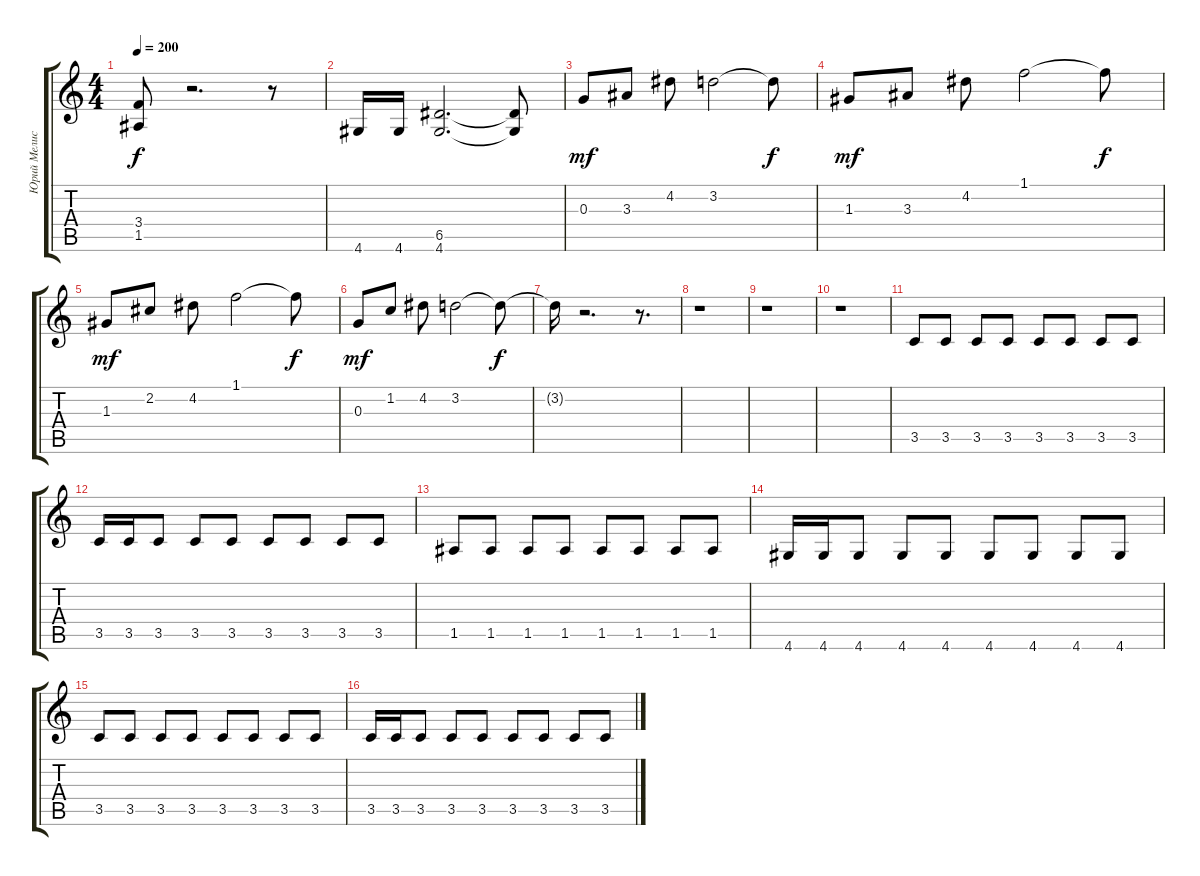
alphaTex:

\track ("Юрий Мелисов" "Юрий Мелис") {instrument overdrivenguitar}
\staff {score tabs}
\tuning (E4 B3 G3 D3 A2 E2) {hide}
\ts (4 4)
\tempo 200
\clef g2
\ks c
(3.4 1.5).8{dy f} r.2{d} r.8 |
4.6.16 4.6.16 (6.5 4.6).2{d} (6.5{t} 4.6{t}).8 |
0.3.8{dy mf} 3.3.8 4.2.8 3.2.2 3.2{t}.8{dy f} |
1.3.8{dy mf} 3.3.8 4.2.8 1.1.2 1.1{t}.8{dy f} |
1.3.8{dy mf} 2.2.8 4.2.8 1.1.2 1.1{t}.8{dy f} |
0.3.8{dy mf} 1.2.8 4.2.8 3.2.2 3.2{t}.8{dy f} |
3.2{t}.16 r.2{d} r.8{d} |
r.1 |
r.1 |
r.1 |
3.5.8 3.5.8 3.5.8 3.5.8 3.5.8 3.5.8 3.5.8 3.5.8 |
3.5.16 3.5.16 3.5.8 3.5.8 3.5.8 3.5.8 3.5.8 3.5.8 3.5.8 |
1.5.8 1.5.8 1.5.8 1.5.8 1.5.8 1.5.8 1.5.8 1.5.8 |
4.6.16 4.6.16 4.6.8 4.6.8 4.6.8 4.6.8 4.6.8 4.6.8 4.6.8 |
3.5.8 3.5.8 3.5.8 3.5.8 3.5.8 3.5.8 3.5.8 3.5.8 |
3.5.16 3.5.16 3.5.8 3.5.8 3.5.8 3.5.8 3.5.8 3.5.8 3.5.8
